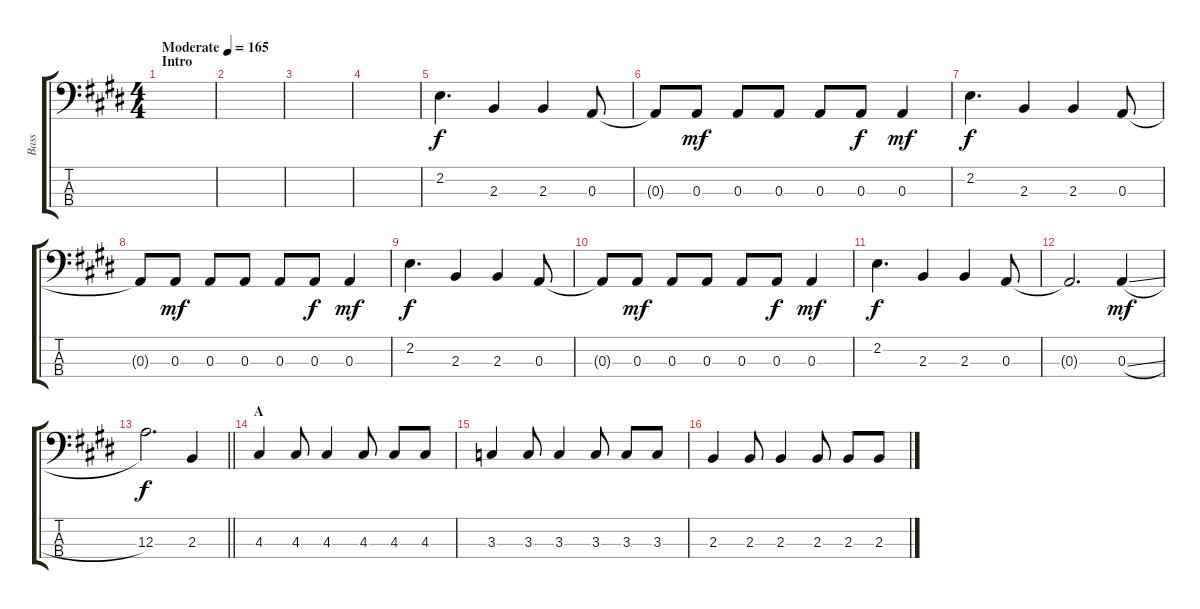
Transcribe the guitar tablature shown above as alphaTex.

\track ("Bass" "Bass") {instrument electricbassfinger}
\staff {score tabs}
\tuning (G2 D2 A1 E1) {hide}
\ts (4 4)
\section ("" "Intro")
\tempo (165 "Moderate")
\clef f4
\ks e
|
|
|
|
2.2.4{d} 2.3.4 2.3.4 0.3.8 |
0.3{t}.8 0.3.8{dy mf} 0.3.8 0.3.8 0.3.8 0.3.8{dy f} 0.3.4{dy mf} |
2.2.4{d dy f} 2.3.4 2.3.4 0.3.8 |
0.3{t}.8 0.3.8{dy mf} 0.3.8 0.3.8 0.3.8 0.3.8{dy f} 0.3.4{dy mf} |
2.2.4{d dy f} 2.3.4 2.3.4 0.3.8 |
0.3{t}.8 0.3.8{dy mf} 0.3.8 0.3.8 0.3.8 0.3.8{dy f} 0.3.4{dy mf} |
2.2.4{d dy f} 2.3.4 2.3.4 0.3.8 |
0.3{t}.2{d} 0.3{sl}.4{dy mf} |
\barLineRight lightlight
12.3.2{d dy f} 2.3.4 |
\section ("" "A")
4.3.4 4.3.8 4.3.4 4.3.8 4.3.8 4.3.8 |
3.3.4 3.3.8 3.3.4 3.3.8 3.3.8 3.3.8 |
2.3.4 2.3.8 2.3.4 2.3.8 2.3.8 2.3.8
